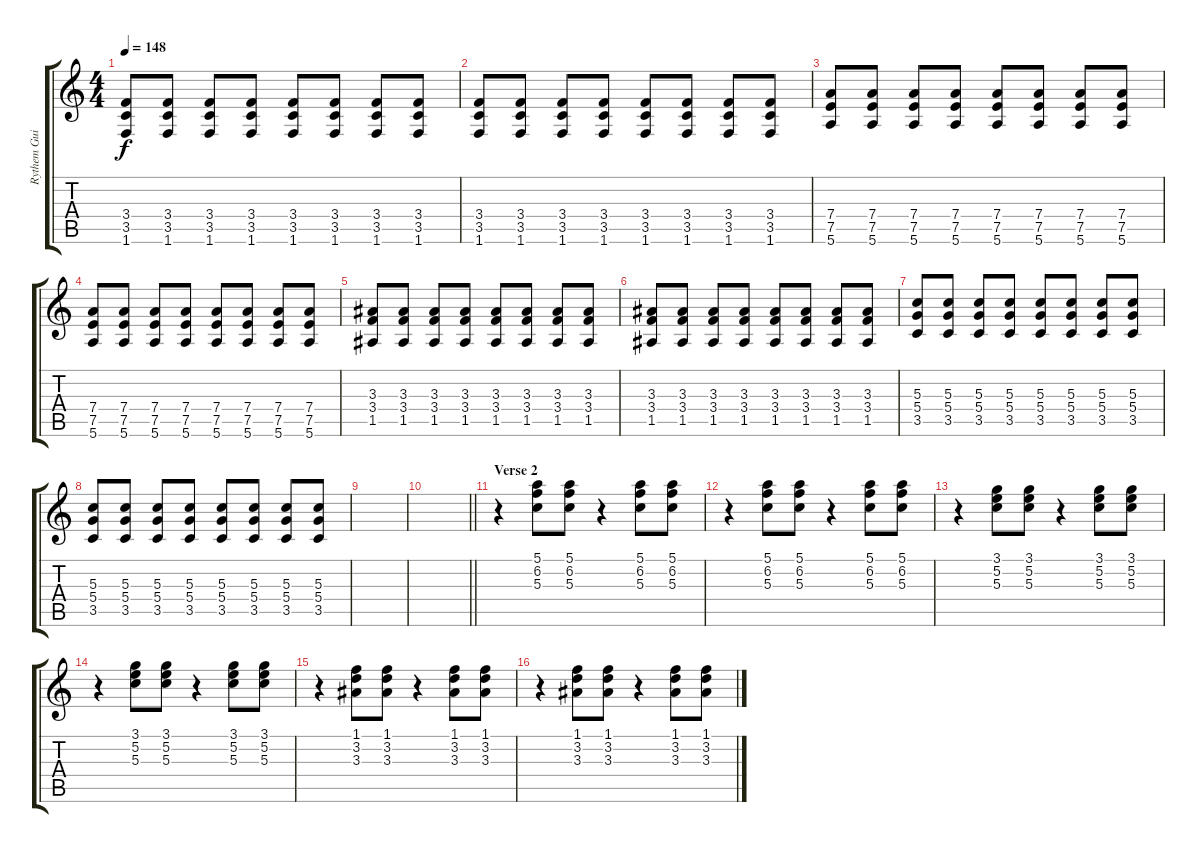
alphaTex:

\track ("Rythem Guitar " "Rythem Gui") {instrument distortionguitar}
\staff {score tabs}
\tuning (E4 B3 G3 D3 A2 E2) {hide}
\ts (4 4)
\tempo 148
\clef g2
\ks c
(3.4 3.5 1.6).8{dy f} (3.4 3.5 1.6).8 (3.4 3.5 1.6).8 (3.4 3.5 1.6).8 (3.4 3.5 1.6).8 (3.4 3.5 1.6).8 (3.4 3.5 1.6).8 (3.4 3.5 1.6).8 |
(3.4 3.5 1.6).8 (3.4 3.5 1.6).8 (3.4 3.5 1.6).8 (3.4 3.5 1.6).8 (3.4 3.5 1.6).8 (3.4 3.5 1.6).8 (3.4 3.5 1.6).8 (3.4 3.5 1.6).8 |
(7.4 7.5 5.6).8 (7.4 7.5 5.6).8 (7.4 7.5 5.6).8 (7.4 7.5 5.6).8 (7.4 7.5 5.6).8 (7.4 7.5 5.6).8 (7.4 7.5 5.6).8 (7.4 7.5 5.6).8 |
(7.4 7.5 5.6).8 (7.4 7.5 5.6).8 (7.4 7.5 5.6).8 (7.4 7.5 5.6).8 (7.4 7.5 5.6).8 (7.4 7.5 5.6).8 (7.4 7.5 5.6).8 (7.4 7.5 5.6).8 |
(3.3 3.4 1.5).8 (3.3 3.4 1.5).8 (3.3 3.4 1.5).8 (3.3 3.4 1.5).8 (3.3 3.4 1.5).8 (3.3 3.4 1.5).8 (3.3 3.4 1.5).8 (3.3 3.4 1.5).8 |
(3.3 3.4 1.5).8 (3.3 3.4 1.5).8 (3.3 3.4 1.5).8 (3.3 3.4 1.5).8 (3.3 3.4 1.5).8 (3.3 3.4 1.5).8 (3.3 3.4 1.5).8 (3.3 3.4 1.5).8 |
(5.3 5.4 3.5).8 (5.3 5.4 3.5).8 (5.3 5.4 3.5).8 (5.3 5.4 3.5).8 (5.3 5.4 3.5).8 (5.3 5.4 3.5).8 (5.3 5.4 3.5).8 (5.3 5.4 3.5).8 |
(5.3 5.4 3.5).8 (5.3 5.4 3.5).8 (5.3 5.4 3.5).8 (5.3 5.4 3.5).8 (5.3 5.4 3.5).8 (5.3 5.4 3.5).8 (5.3 5.4 3.5).8 (5.3 5.4 3.5).8 |
|
\barLineRight lightlight
|
\section ("" "Verse 2")
r.4 (5.1 6.2 5.3).8 (5.1 6.2 5.3).8 r.4 (5.1 6.2 5.3).8 (5.1 6.2 5.3).8 |
r.4 (5.1 6.2 5.3).8 (5.1 6.2 5.3).8 r.4 (5.1 6.2 5.3).8 (5.1 6.2 5.3).8 |
r.4 (3.1 5.2 5.3).8 (3.1 5.2 5.3).8 r.4 (3.1 5.2 5.3).8 (3.1 5.2 5.3).8 |
r.4 (3.1 5.2 5.3).8 (3.1 5.2 5.3).8 r.4 (3.1 5.2 5.3).8 (3.1 5.2 5.3).8 |
r.4 (1.1 3.2 3.3).8 (1.1 3.2 3.3).8 r.4 (1.1 3.2 3.3).8 (1.1 3.2 3.3).8 |
r.4 (1.1 3.2 3.3).8 (1.1 3.2 3.3).8 r.4 (1.1 3.2 3.3).8 (1.1 3.2 3.3).8
